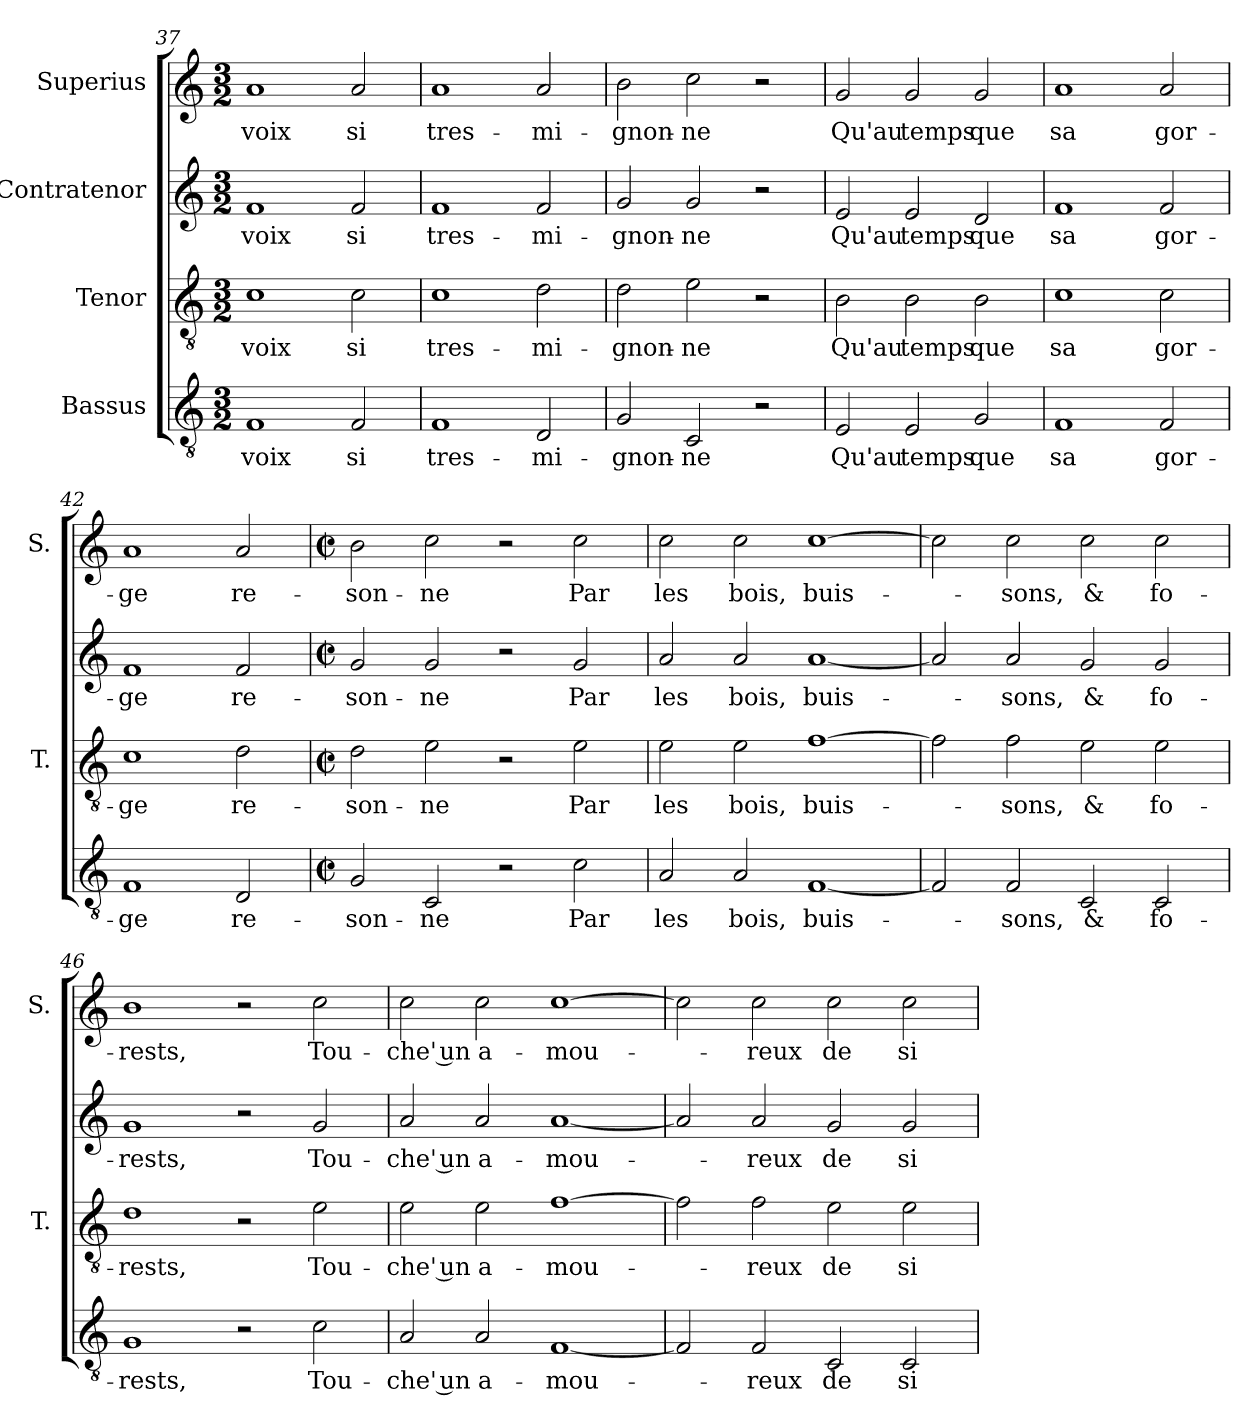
**kern	**text	**kern	**text	**kern	**text	**kern	**text
*part4	*part4	*part3	*part3	*part2	*part2	*part1	*part1
*staff4	*staff4	*staff3	*staff3	*staff2	*staff2	*staff1	*staff1
*I"Bassus	*	*I"Tenor	*	*I"Contratenor	*	*I"Superius	*
*	*	*I'T.	*	*	*	*I'S.	*
*clefGv2	*	*clefGv2	*	*clefG2	*	*clefG2	*
*k[]	*	*k[]	*	*k[]	*	*k[]	*
*C:	*	*C:	*	*C:	*	*C:	*
*M3/2	*	*M3/2	*	*M3/2	*	*M3/2	*
=37	=37	=37	=37	=37	=37	=37	=37
1F/	voix	1c\	voix	1f/	voix	1a/	voix
2F/	si	2c\	si	2f/	si	2a/	si
!!LO:PB:g=z
=38	=38	=38	=38	=38	=38	=38	=38
1F/	tres-	1c\	tres-	1f/	tres-	1a/	tres-
2D/	-mi-	2d\	-mi-	2f/	-mi-	2a/	-mi-
=39	=39	=39	=39	=39	=39	=39	=39
2G/	-gnon-	2d\	-gnon-	2g/	-gnon-	2b\	-gnon-
2C/	-ne	2e\	-ne	2g/	-ne	2cc\	-ne
2r	.	2r	.	2r	.	2r	.
=40	=40	=40	=40	=40	=40	=40	=40
2E/	Qu'au	2B\	Qu'au	2e/	Qu'au	2g/	Qu'au
2E/	temps	2B\	temps	2e/	temps	2g/	temps
2G/	que	2B\	que	2d/	que	2g/	que
=41	=41	=41	=41	=41	=41	=41	=41
1F/	sa	1c\	sa	1f/	sa	1a/	sa
2F/	gor-	2c\	gor-	2f/	gor-	2a/	gor-
=42	=42	=42	=42	=42	=42	=42	=42
1F/	-ge	1c\	-ge	1f/	-ge	1a/	-ge
2D/	re-	2d\	re-	2f/	re-	2a/	re-
=43	=43	=43	=43	=43	=43	=43	=43
*M2/2	*	*M2/2	*	*M2/2	*	*M2/2	*
*met(c|)	*	*met(c|)	*	*met(c|)	*	*met(c|)	*
2G/	-son-	2d\	-son-	2g/	-son-	2b\	-son-
2C/	-ne	2e\	-ne	2g/	-ne	2cc\	-ne
2r	.	2r	.	2r	.	2r	.
2c\	Par	2e\	Par	2g/	Par	2cc\	Par
=44	=44	=44	=44	=44	=44	=44	=44
2A/	les	2e\	les	2a/	les	2cc\	les
2A/	bois,	2e\	bois,	2a/	bois,	2cc\	bois,
[1F/	buis-	[1f\	buis-	[1a/	buis-	[1cc\	buis-
!!LO:LB:g=z
=45	=45	=45	=45	=45	=45	=45	=45
2F/]	.	2f\]	.	2a/]	.	2cc\]	.
2F/	-sons,	2f\	-sons,	2a/	-sons,	2cc\	-sons,
2C/	&	2e\	&	2g/	&	2cc\	&
2C/	fo-	2e\	fo-	2g/	fo-	2cc\	fo-
=46	=46	=46	=46	=46	=46	=46	=46
1G/	-rests,	1d\	-rests,	1g/	-rests,	1b\	-rests,
2r	.	2r	.	2r	.	2r	.
2c\	Tou-	2e\	Tou-	2g/	Tou-	2cc\	Tou-
=47	=47	=47	=47	=47	=47	=47	=47
2A/	-che' un	2e\	-che' un	2a/	-che' un	2cc\	-che' un
2A/	a-	2e\	a-	2a/	a-	2cc\	a-
[1F/	-mou-	[1f\	-mou-	[1a/	-mou-	[1cc\	-mou-
=48	=48	=48	=48	=48	=48	=48	=48
2F/]	.	2f\]	.	2a/]	.	2cc\]	.
2F/	-reux	2f\	-reux	2a/	-reux	2cc\	-reux
2C/	de	2e\	de	2g/	de	2cc\	de
2C/	si	2e\	si	2g/	si	2cc\	si
=	=	=	=	=	=	=	=
*-	*-	*-	*-	*-	*-	*-	*-
